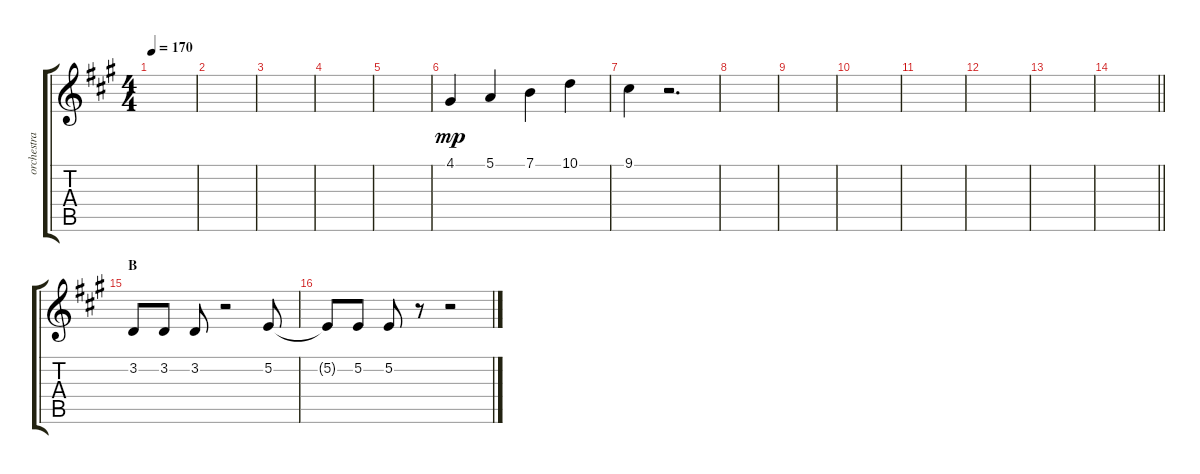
\track ("orchestra hit" "orchestra ") {instrument orchestrahit}
\staff {score tabs}
\tuning (E4 B3 G3 D3 A2 E2) {hide}
\ts (4 4)
\tempo 170
\clef g2
\ks a
|
|
|
|
|
4.1.4{dy mp} 5.1.4 7.1.4 10.1.4 |
9.1.4 r.2{d} |
|
|
|
|
|
|
\barLineRight lightlight
|
\section ("" "B")
3.2.8 3.2.8 3.2.8 r.2 5.2.8 |
5.2{t}.8 5.2.8 5.2.8 r.8 r.2
